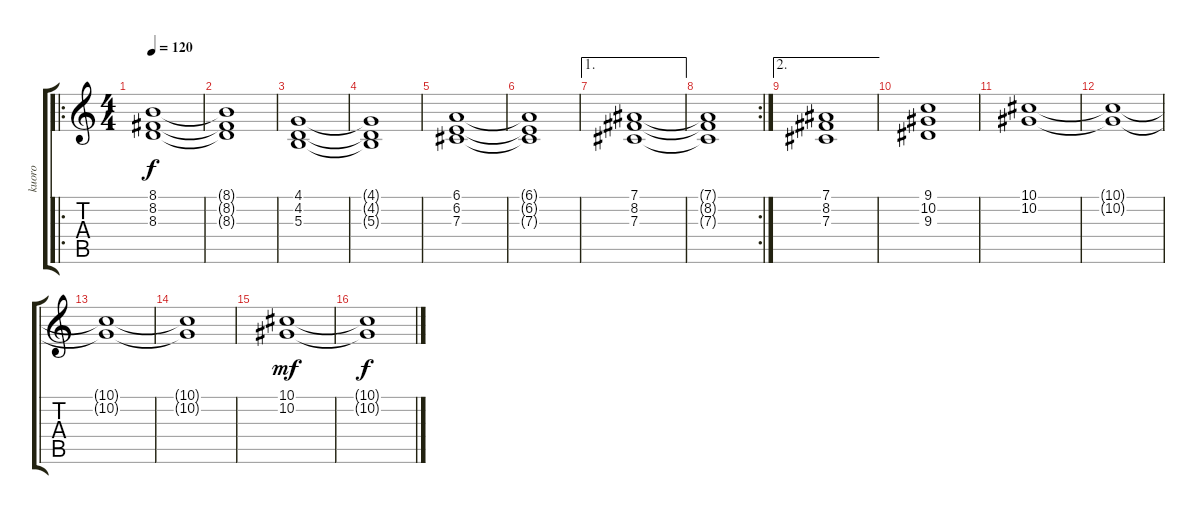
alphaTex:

\track ("kuoro" "kuoro") {instrument choiraahs}
\staff {score tabs}
\tuning (Eb4 Bb3 Gb3 Db3 Ab2 Eb2) {hide}
\ro
\ts (4 4)
\tempo 120
\clef g2
\ks c
(8.1 8.2 8.3).1{dy f} |
(8.1{t} 8.2{t} 8.3{t}).1 |
(4.1 4.2 5.3).1 |
(4.1{t} 4.2{t} 5.3{t}).1 |
(6.1 6.2 7.3).1 |
(6.1{t} 6.2{t} 7.3{t}).1 |
\ae 1
(7.1 8.2 7.3).1 |
\rc 2
(7.1{t} 8.2{t} 7.3{t}).1 |
\ae 2
(7.1 8.2 7.3).1 |
(9.1 10.2 9.3).1 |
(10.1 10.2).1 |
(10.1{t} 10.2{t}).1 |
(10.1{t} 10.2{t}).1 |
(10.1{t} 10.2{t}).1 |
(10.1 10.2).1{dy mf} |
(10.1{t} 10.2{t}).1{dy f}
